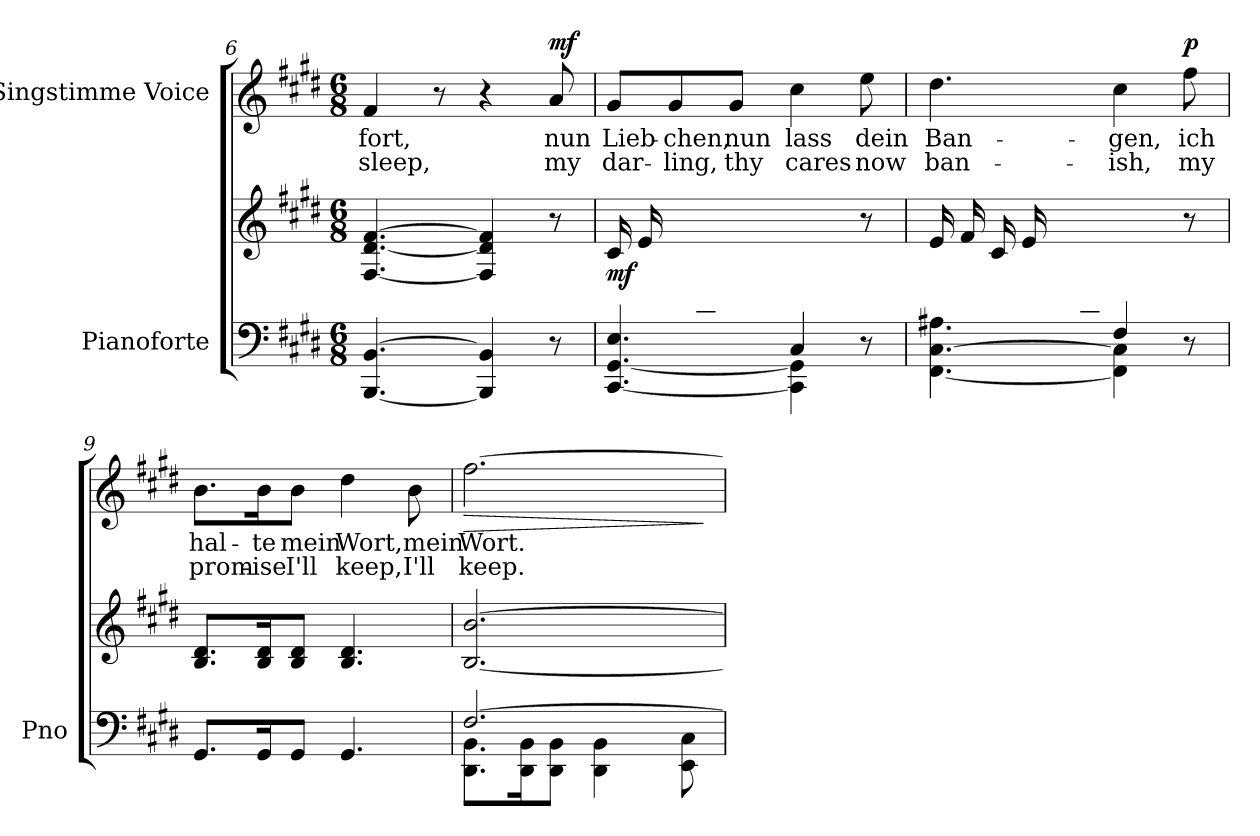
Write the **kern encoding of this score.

**kern	**kern	**dynam	**kern	**text	**text	**dynam
*part2	*part2	*part2	*part1	*part1	*part1	*part1
*staff3	*staff2	*staff2/3	*staff1	*staff1	*staff1	*staff1
*I"Pianoforte	*	*	*I"Singstimme Voice	*	*	*
*I'Pno	*	*	*	*	*	*
*clefF4	*clefG2	*	*clefG2	*	*	*
*k[f#c#g#d#]	*k[f#c#g#d#]	*	*k[f#c#g#d#]	*	*	*
*M6/8	*M6/8	*	*M6/8	*	*	*
=6	=6	=6	=6	=6	=6	=6
!	!	!	!	!LO:LY:b	!LO:LY:b	!
[4.BBB/ [4.BB/	[4.F#/ [4.d#/ [4.f#/	.	4f#/	fort,	-sleep,	.
.	.	.	8r	.	.	.
4BBB/] 4BB/]	4F#/] 4d#/] 4f#/]	.	4r	.	.	.
!	!	!	!	!LO:LY:b	!LO:LY:b	!LO:DY:a
8r	8r	.	8a/	nun	my	mf
=7	=7	=7	=7	=7	=7	=7
*^	*	*	*	*	*	*
!	!	!	!LO:DY:b	!	!LO:LY:b	!LO:LY:b	!
8ryy	[4.CC#/ [<4.GG#/ 4.E/	(16c#/LL	mf	8g#/L	Lieb-	dar-	.
.	.	16e/	.	.	.	.	.
!	!	!	!	!	!LO:LY:b	!LO:LY:b	!
16G#/	.	2ryy	.	8g#/	-chen,	-ling,	.
16c#/	.	.	.	.	.	.	.
!	!	!	!	!	!LO:LY:b	!LO:LY:b	!
16E/	.	.	.	8g#/J	nun	thy	.
16G#/JJ	.	.	.	.	.	.	.
!	!	!	!	!	!LO:LY:b	!LO:LY:b	!
4C#/)	4CC#\] 4GG#\]	.	.	4cc#\	lass	cares	.
!	!	!	!	!	!LO:LY:b	!LO:LY:b	!
8ryy	8r	8r	.	8ee\	dein	now	.
=8	=8	=8	=8	=8	=8	=8	=8
!	!	!	!	!	!LO:LY:b	!LO:LY:b	!
4ryy	[4.FF#\ [<4.C#\ 4.A#X\	(16e/LL	.	4.dd#\	Ban-	ban-	.
.	.	16f#/	.	.	.	.	.
.	.	16c#/	.	.	.	.	.
.	.	16e/	.	.	.	.	.
16A#/	.	4.ryy	.	.	.	.	.
16c#/JJ	.	.	.	.	.	.	.
!	!	!	!	!	!LO:LY:b	!LO:LY:b	!
4F#/)	4FF#\] 4C#\]	.	.	4cc#\	-gen,	-ish,	.
!	!	!	!	!	!LO:LY:b	!LO:LY:b	!LO:DY:a
8ryy	8r	8r	.	8ff#\	ich	my	p
!!LO:LB:g=z
=9	=9	=9	=9	=9	=9	=9	=9
!	!	!	!	!	!LO:LY:b	!LO:LY:b	!
*v	*v	*	*	*	*	*	*
8.GG#/L	8.B/ 8.d#/L	.	8.b\L	hal-	prom-	.
!	!	!	!	!LO:LY:b	!LO:LY:b	!
16GG#/K	16B/ 16d#/K	.	16b\K	-te	-ise	.
!	!	!	!	!LO:LY:b	!LO:LY:b	!
8GG#/J	8B/ 8d#/J	.	8b\J	mein	I'll	.
!	!	!	!	!LO:LY:b	!LO:LY:b	!
4.GG#/	4.B/ 4.d#/	.	4dd#\	Wort,	keep,	.
!	!	!	!	!LO:LY:b	!LO:LY:b	!
.	.	.	8b\	mein	I'll	.
=10	=10	=10	=10	=10	=10	=10
*^	*^	*	*	*	*	*
!	!	!	!	!	!	!LO:LY:b	!LO:LY:b	!LO:HP:b
[2.F#/	8.DD#\ 8.BB\L	[2.B/ [2.b/	4ryy	.	[2.ff#\	Wort.	keep.	>
.	16DD#\ 16BB\K	.	.	.	.	.	.	.
.	8DD#\ 8BB\J	.	8ryy	.	.	.	.	.
.	4DD#\ 4BB\	.	8ryy	.	.	.	.	.
.	.	.	8ryy	.	.	.	.	.
.	8EE\ 8C#\	.	8ryy	.	.	.	.	.
*v	*v	*	*	*	*	*	*	*
*	*v	*v	*	*	*	*	*
.	.	.	.	.	.	]
=	=	=	=	=	=	=
*-	*-	*-	*-	*-	*-	*-
